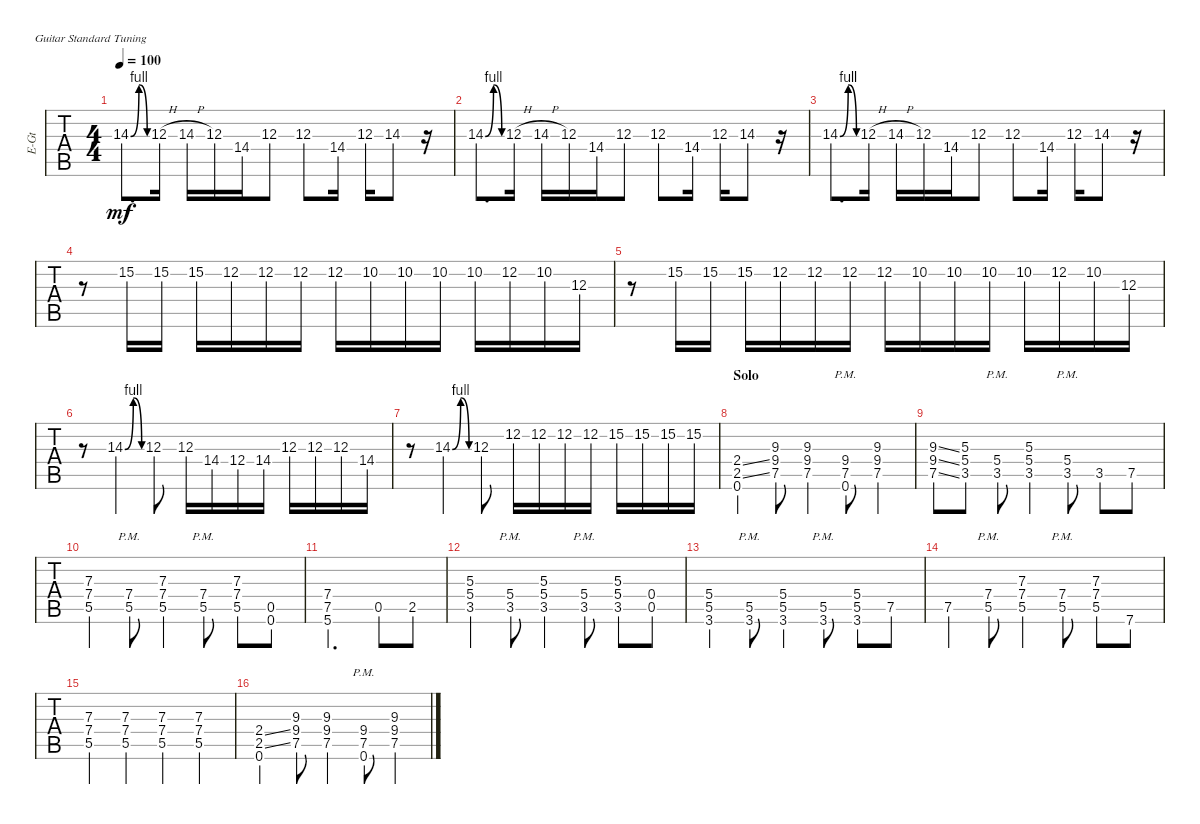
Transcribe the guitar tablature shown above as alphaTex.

\defaultSystemsLayout 4
\bracketExtendMode groupsimilarinstruments
\otherSystemsTrackNameOrientation horizontal
\track ("David" "E-Gt") {instrument distortionguitar}
\staff {tabs}
\tuning (E4 B3 G3 D3 A2 E2)
\ts (4 4)
\tempo 100
\clef g2
\ks c
14.3{be (bendrelease 0 0 10.2 4 20.4 4 30 0)}.8{d dy mf} 12.3{h}.16 14.3{h}.16 12.3.16 14.4.16 12.3.8 12.3.8 14.4.16 12.3.16 14.3.8 r.16 |
14.3{be (bendrelease 0 0 10.2 4 20.4 4 30 0)}.8{d} 12.3{h}.16 14.3{h}.16 12.3.16 14.4.16 12.3.8 12.3.8 14.4.16 12.3.16 14.3.8 r.16 |
14.3{be (bendrelease 0 0 10.2 4 20.4 4 30 0)}.8{d} 12.3{h}.16 14.3{h}.16 12.3.16 14.4.16 12.3.8 12.3.8 14.4.16 12.3.16 14.3.8 r.16 |
r.8 15.2.16 15.2.16 15.2.16 12.2.16 12.2.16 12.2.16 12.2.16 10.2.16 10.2.16 10.2.16 10.2.16 12.2.16 10.2.16 12.3.16 |
r.8 15.2.16 15.2.16 15.2.16 12.2.16 12.2.16 12.2.16 12.2.16 10.2.16 10.2.16 10.2.16 10.2.16 12.2.16 10.2.16 12.3.16 |
r.8 14.3{be (bendrelease 0 0 10.2 4 20.4 4 30 0)}.4 12.3.8 12.3.16 14.4.16 12.4.16 14.4.16 12.3.16 12.3.16 12.3.16 14.4.16 |
r.8 14.3{be (bendrelease 0 0 10.2 4 20.4 4 30 0)}.4 12.3.8 12.2.16 12.2.16 12.2.16 12.2.16 15.2.16 15.2.16 15.2.16 15.2.16 |
\section ("" "Solo")
(0.6 2.5{ss} 2.4{ss}).4 (7.5 9.4 9.3).8 (7.5 9.4 9.3).4 (7.5{pm} 9.4{pm} 0.6{pm}).8 (7.5 9.4 9.3).4 |
(7.5{ss} 9.4{ss} 9.3{ss}).8 (3.5 5.4 5.3).8 (3.5{pm} 5.4{pm}).8 (3.5 5.4 5.3).4 (3.5{pm} 5.4{pm}).8 3.5.8 7.5.8 |
(5.5 7.4 7.3).4 (5.5{pm} 7.4{pm}).8 (5.5 7.4 7.3).4 (5.5{pm} 7.4{pm}).8 (5.5 7.4 7.3).8 (0.5 0.6).8 |
(5.6 7.5 7.4).2{d} 0.5.8 2.5.8 |
(3.5 5.4 5.3).4 (3.5{pm} 5.4{pm}).8 (3.5 5.4 5.3).4 (3.5{pm} 5.4{pm}).8 (3.5 5.4 5.3).8 (0.5 0.4).8 |
(3.6 5.5 5.4).4 (3.6{pm} 5.5{pm}).8 (3.6 5.5 5.4).4 (3.6{pm} 5.5{pm}).8 (3.6 5.5 5.4).8 7.5.8 |
7.5.4 (5.5{pm} 7.4{pm}).8 (5.5 7.4 7.3).4 (5.5{pm} 7.4{pm}).8 (5.5 7.4 7.3).8 7.6.8 |
(5.5 7.4 7.3).4 (5.5 7.4 7.3).4 (5.5 7.4 7.3).4 (5.5 7.4 7.3).4 |
(0.6 2.5{ss} 2.4{ss}).4 (7.5 9.4 9.3).8 (7.5 9.4 9.3).4 (7.5{pm} 9.4{pm} 0.6{pm}).8 (7.5 9.4 9.3).4
